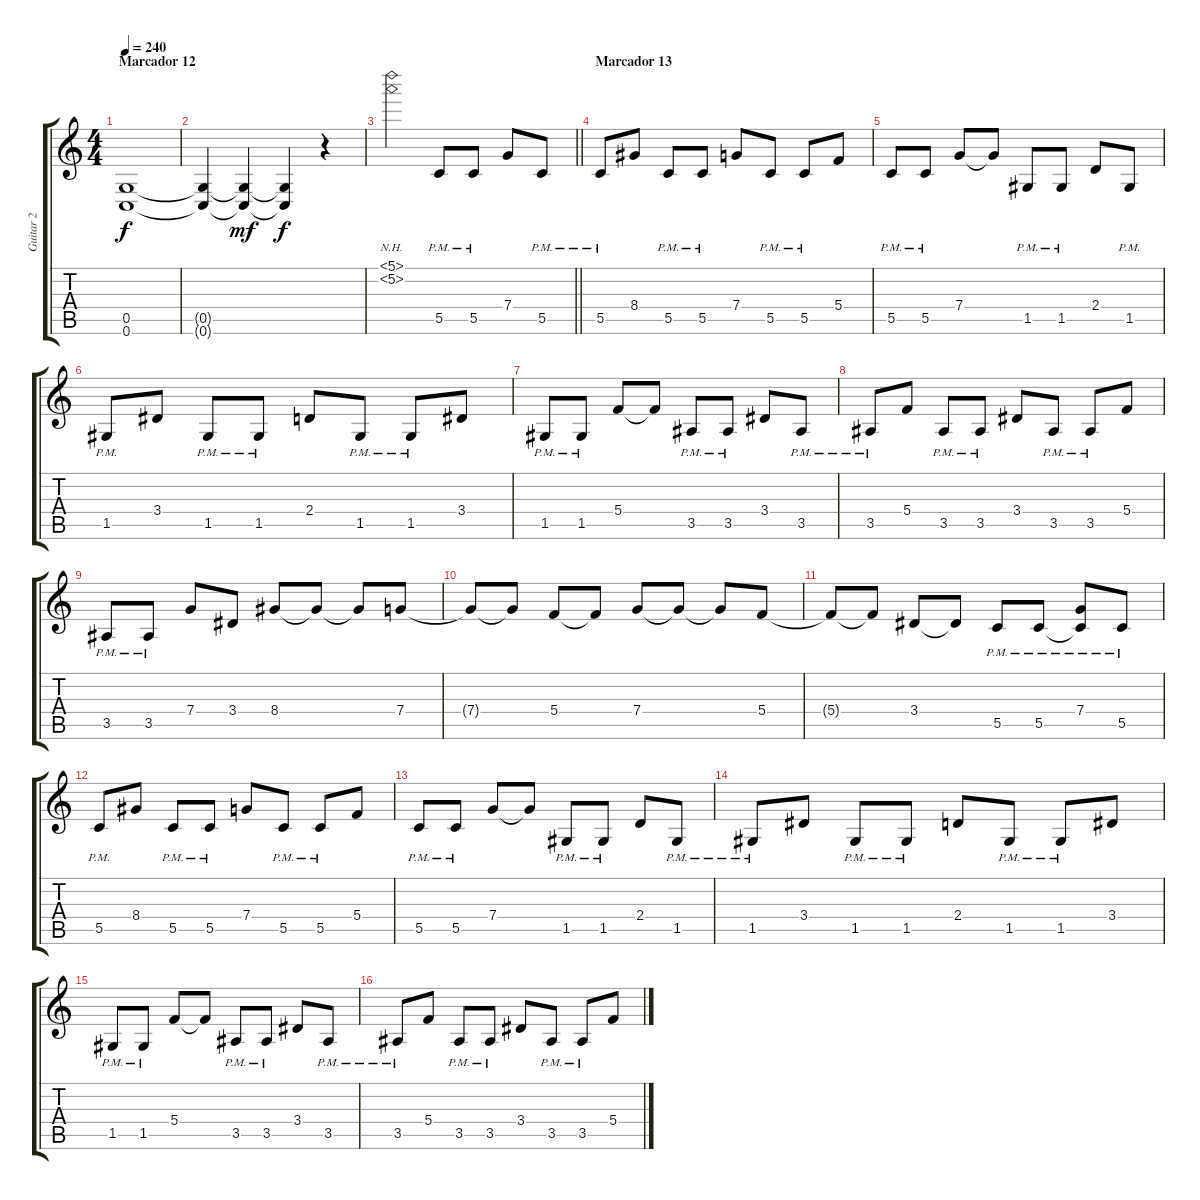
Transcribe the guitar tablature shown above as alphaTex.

\track ("Guitar 2" "Guitar 2") {instrument distortionguitar}
\staff {score tabs}
\tuning (D4 A3 F3 C3 G2 C2) {hide}
\ts (4 4)
\section ("" "Marcador 12")
\tempo 240
\clef g2
\ks c
(0.5{t} 0.6{t}).1{dy f} |
(0.5{t} 0.6{t}).4 (0.5{t} 0.6{t}).4{dy mf} (0.5{t} 0.6{t}).4{dy f} r.4 |
\barLineRight lightlight
(5.1{nh} 5.2{nh}).2 5.5{pm}.8 5.5{pm}.8 7.4.8 5.5{pm}.8 |
\section ("" "Marcador 13")
5.5{pm}.8 8.4.8 5.5{pm}.8 5.5{pm}.8 7.4.8 5.5{pm}.8 5.5{pm}.8 5.4.8 |
5.5{pm}.8 5.5{pm}.8 7.4.8 7.4{t}.8 1.5{pm}.8 1.5{pm}.8 2.4.8 1.5{pm}.8 |
1.5{pm}.8 3.4.8 1.5{pm}.8 1.5{pm}.8 2.4.8 1.5{pm}.8 1.5{pm}.8 3.4.8 |
1.5{pm}.8 1.5{pm}.8 5.4.8 5.4{t}.8 3.5{pm}.8 3.5{pm}.8 3.4.8 3.5{pm}.8 |
3.5{pm}.8 5.4.8 3.5{pm}.8 3.5{pm}.8 3.4.8 3.5{pm}.8 3.5{pm}.8 5.4.8 |
3.5{pm}.8 3.5{pm}.8 7.4.8 3.4.8 8.4.8 8.4{t}.8 8.4{t}.8 7.4.8 |
7.4{t}.8 7.4{t}.8 5.4.8 5.4{t}.8 7.4.8 7.4{t}.8 7.4{t}.8 5.4.8 |
5.4{t}.8 5.4{t}.8 3.4.8 3.4{t}.8 5.5{pm}.8 5.5{pm}.8 (7.4 5.5{pm t}).8 5.5{pm}.8 |
5.5{pm}.8 8.4.8 5.5{pm}.8 5.5{pm}.8 7.4.8 5.5{pm}.8 5.5{pm}.8 5.4.8 |
5.5{pm}.8 5.5{pm}.8 7.4.8 7.4{t}.8 1.5{pm}.8 1.5{pm}.8 2.4.8 1.5{pm}.8 |
1.5{pm}.8 3.4.8 1.5{pm}.8 1.5{pm}.8 2.4.8 1.5{pm}.8 1.5{pm}.8 3.4.8 |
1.5{pm}.8 1.5{pm}.8 5.4.8 5.4{t}.8 3.5{pm}.8 3.5{pm}.8 3.4.8 3.5{pm}.8 |
3.5{pm}.8 5.4.8 3.5{pm}.8 3.5{pm}.8 3.4.8 3.5{pm}.8 3.5{pm}.8 5.4.8
